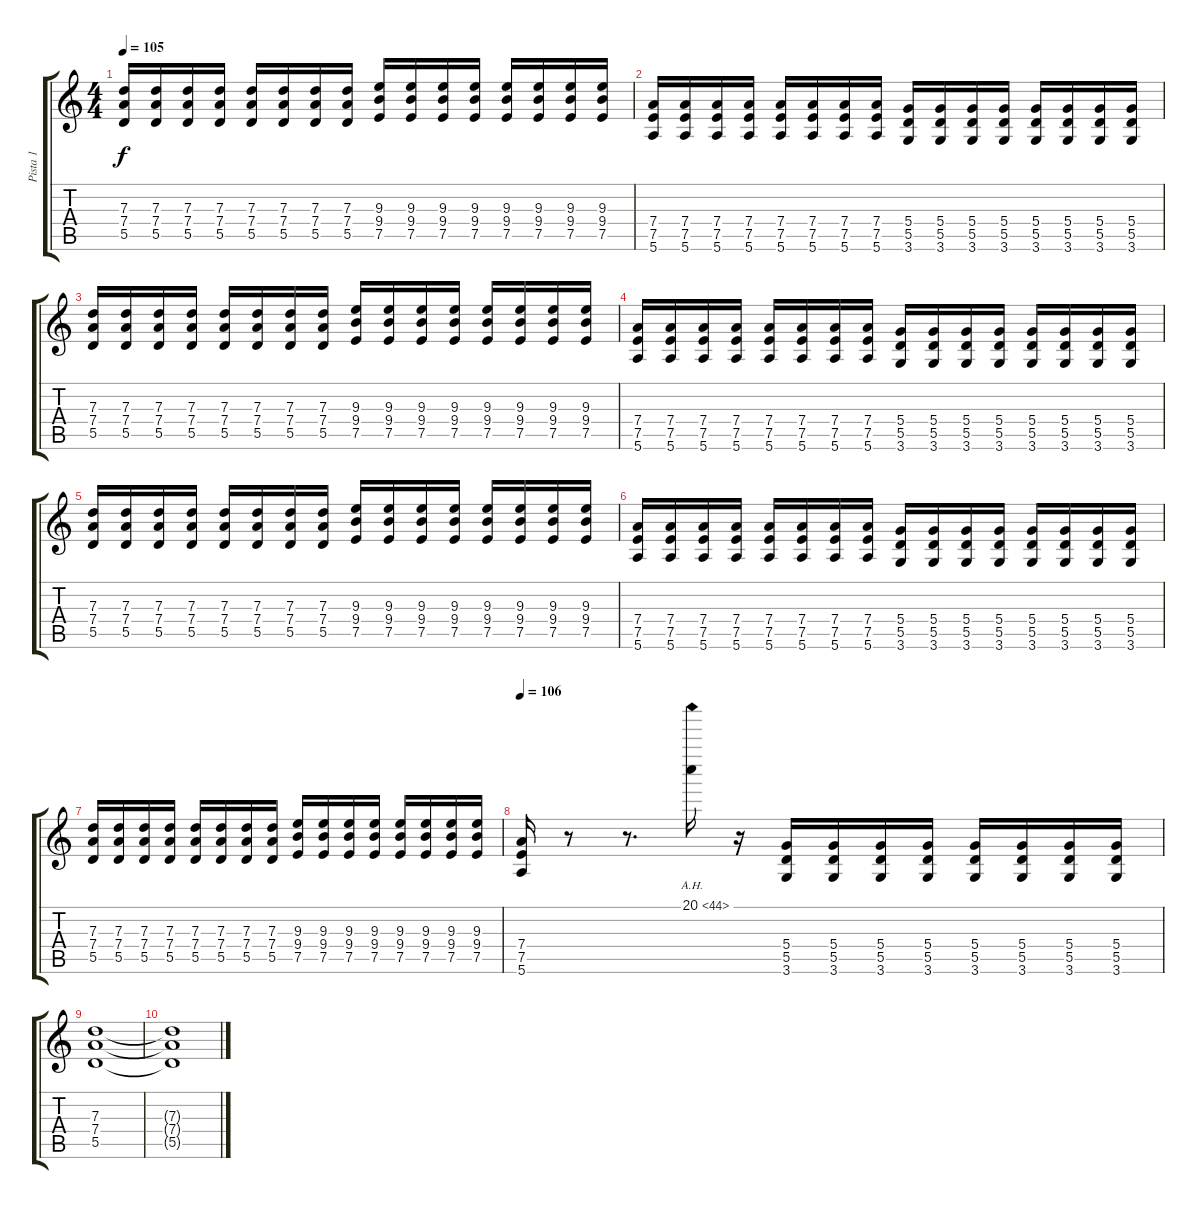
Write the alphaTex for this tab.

\track ("Pista 1" "Pista 1") {instrument distortionguitar}
\staff {score tabs}
\tuning (E4 B3 G3 D3 A2 E2) {hide}
\ts (4 4)
\tempo 105
\clef g2
\ks c
(7.3 7.4 5.5).16{dy f} (7.3 7.4 5.5).16 (7.3 7.4 5.5).16 (7.3 7.4 5.5).16 (7.3 7.4 5.5).16 (7.3 7.4 5.5).16 (7.3 7.4 5.5).16 (7.3 7.4 5.5).16 (9.3 9.4 7.5).16 (9.3 9.4 7.5).16 (9.3 9.4 7.5).16 (9.3 9.4 7.5).16 (9.3 9.4 7.5).16 (9.3 9.4 7.5).16 (9.3 9.4 7.5).16 (9.3 9.4 7.5).16 |
(7.4 7.5 5.6).16 (7.4 7.5 5.6).16 (7.4 7.5 5.6).16 (7.4 7.5 5.6).16 (7.4 7.5 5.6).16 (7.4 7.5 5.6).16 (7.4 7.5 5.6).16 (7.4 7.5 5.6).16 (5.4 5.5 3.6).16 (5.4 5.5 3.6).16 (5.4 5.5 3.6).16 (5.4 5.5 3.6).16 (5.4 5.5 3.6).16 (5.4 5.5 3.6).16 (5.4 5.5 3.6).16 (5.4 5.5 3.6).16 |
(7.3 7.4 5.5).16 (7.3 7.4 5.5).16 (7.3 7.4 5.5).16 (7.3 7.4 5.5).16 (7.3 7.4 5.5).16 (7.3 7.4 5.5).16 (7.3 7.4 5.5).16 (7.3 7.4 5.5).16 (9.3 9.4 7.5).16 (9.3 9.4 7.5).16 (9.3 9.4 7.5).16 (9.3 9.4 7.5).16 (9.3 9.4 7.5).16 (9.3 9.4 7.5).16 (9.3 9.4 7.5).16 (9.3 9.4 7.5).16 |
(7.4 7.5 5.6).16 (7.4 7.5 5.6).16 (7.4 7.5 5.6).16 (7.4 7.5 5.6).16 (7.4 7.5 5.6).16 (7.4 7.5 5.6).16 (7.4 7.5 5.6).16 (7.4 7.5 5.6).16 (5.4 5.5 3.6).16 (5.4 5.5 3.6).16 (5.4 5.5 3.6).16 (5.4 5.5 3.6).16 (5.4 5.5 3.6).16 (5.4 5.5 3.6).16 (5.4 5.5 3.6).16 (5.4 5.5 3.6).16 |
(7.3 7.4 5.5).16 (7.3 7.4 5.5).16 (7.3 7.4 5.5).16 (7.3 7.4 5.5).16 (7.3 7.4 5.5).16 (7.3 7.4 5.5).16 (7.3 7.4 5.5).16 (7.3 7.4 5.5).16 (9.3 9.4 7.5).16 (9.3 9.4 7.5).16 (9.3 9.4 7.5).16 (9.3 9.4 7.5).16 (9.3 9.4 7.5).16 (9.3 9.4 7.5).16 (9.3 9.4 7.5).16 (9.3 9.4 7.5).16 |
(7.4 7.5 5.6).16 (7.4 7.5 5.6).16 (7.4 7.5 5.6).16 (7.4 7.5 5.6).16 (7.4 7.5 5.6).16 (7.4 7.5 5.6).16 (7.4 7.5 5.6).16 (7.4 7.5 5.6).16 (5.4 5.5 3.6).16 (5.4 5.5 3.6).16 (5.4 5.5 3.6).16 (5.4 5.5 3.6).16 (5.4 5.5 3.6).16 (5.4 5.5 3.6).16 (5.4 5.5 3.6).16 (5.4 5.5 3.6).16 |
(7.3 7.4 5.5).16 (7.3 7.4 5.5).16 (7.3 7.4 5.5).16 (7.3 7.4 5.5).16 (7.3 7.4 5.5).16 (7.3 7.4 5.5).16 (7.3 7.4 5.5).16 (7.3 7.4 5.5).16 (9.3 9.4 7.5).16 (9.3 9.4 7.5).16 (9.3 9.4 7.5).16 (9.3 9.4 7.5).16 (9.3 9.4 7.5).16 (9.3 9.4 7.5).16 (9.3 9.4 7.5).16 (9.3 9.4 7.5).16 |
\tempo 106
(7.4 7.5 5.6).16 r.8 r.8{d} 20.1{ah 24}.16 r.16 (5.4 5.5 3.6).16 (5.4 5.5 3.6).16 (5.4 5.5 3.6).16 (5.4 5.5 3.6).16 (5.4 5.5 3.6).16 (5.4 5.5 3.6).16 (5.4 5.5 3.6).16 (5.4 5.5 3.6).16 |
(7.3 7.4 5.5).1 |
(7.3{t} 7.4{t} 5.5{t}).1
